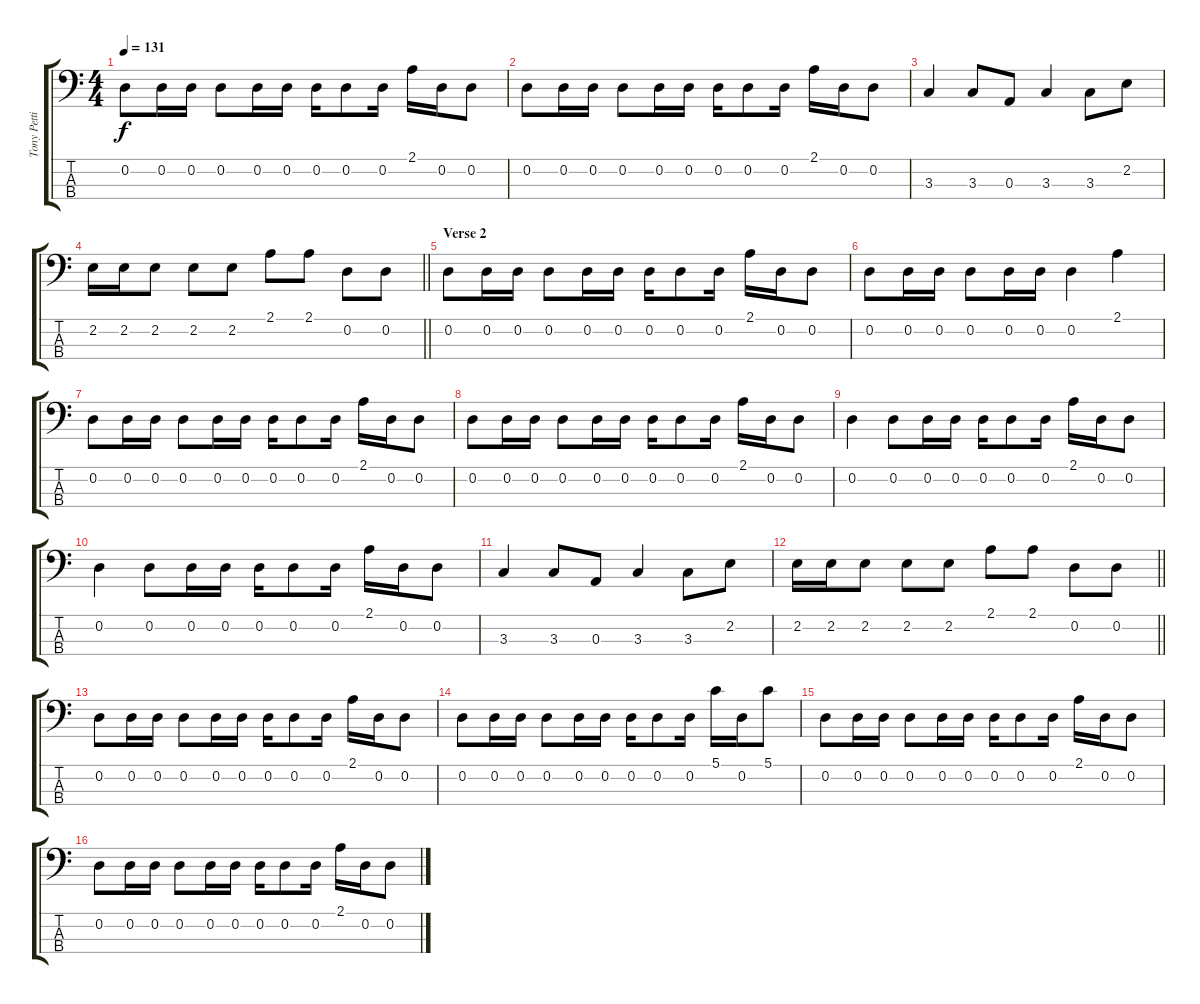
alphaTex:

\track ("Tony Pettitt" "Tony Petti") {instrument slapbass1}
\staff {score tabs}
\tuning (G2 D2 A1 E1) {hide}
\ts (4 4)
\tempo 131
\clef f4
\ks c
0.2.8{dy f} 0.2.16 0.2.16 0.2.8 0.2.16 0.2.16 0.2.16 0.2.8 0.2.16 2.1.16 0.2.16 0.2.8 |
0.2.8 0.2.16 0.2.16 0.2.8 0.2.16 0.2.16 0.2.16 0.2.8 0.2.16 2.1.16 0.2.16 0.2.8 |
3.3.4 3.3.8 0.3.8 3.3.4 3.3.8 2.2.8 |
\barLineRight lightlight
2.2.16 2.2.16 2.2.8 2.2.8 2.2.8 2.1.8 2.1.8 0.2.8 0.2.8 |
\section ("" "Verse 2")
0.2.8 0.2.16 0.2.16 0.2.8 0.2.16 0.2.16 0.2.16 0.2.8 0.2.16 2.1.16 0.2.16 0.2.8 |
0.2.8 0.2.16 0.2.16 0.2.8 0.2.16 0.2.16 0.2.4 2.1.4 |
0.2.8 0.2.16 0.2.16 0.2.8 0.2.16 0.2.16 0.2.16 0.2.8 0.2.16 2.1.16 0.2.16 0.2.8 |
0.2.8 0.2.16 0.2.16 0.2.8 0.2.16 0.2.16 0.2.16 0.2.8 0.2.16 2.1.16 0.2.16 0.2.8 |
0.2.4 0.2.8 0.2.16 0.2.16 0.2.16 0.2.8 0.2.16 2.1.16 0.2.16 0.2.8 |
0.2.4 0.2.8 0.2.16 0.2.16 0.2.16 0.2.8 0.2.16 2.1.16 0.2.16 0.2.8 |
3.3.4 3.3.8 0.3.8 3.3.4 3.3.8 2.2.8 |
\barLineRight lightlight
2.2.16 2.2.16 2.2.8 2.2.8 2.2.8 2.1.8 2.1.8 0.2.8 0.2.8 |
0.2.8 0.2.16 0.2.16 0.2.8 0.2.16 0.2.16 0.2.16 0.2.8 0.2.16 2.1.16 0.2.16 0.2.8 |
0.2.8 0.2.16 0.2.16 0.2.8 0.2.16 0.2.16 0.2.16 0.2.8 0.2.16 5.1.16 0.2.16 5.1.8 |
0.2.8 0.2.16 0.2.16 0.2.8 0.2.16 0.2.16 0.2.16 0.2.8 0.2.16 2.1.16 0.2.16 0.2.8 |
0.2.8 0.2.16 0.2.16 0.2.8 0.2.16 0.2.16 0.2.16 0.2.8 0.2.16 2.1.16 0.2.16 0.2.8
